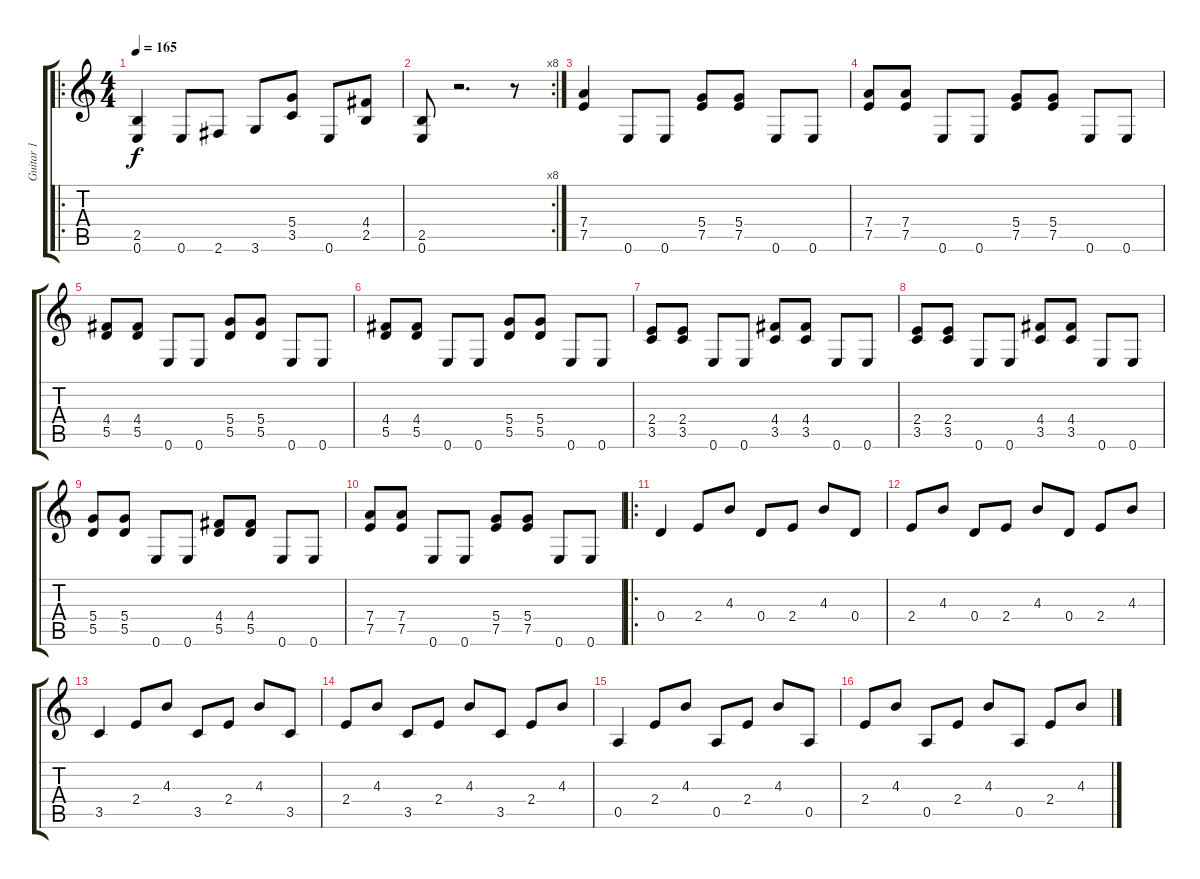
\track ("Guitar 1" "Guitar 1") {instrument distortionguitar}
\staff {score tabs}
\tuning (E4 B3 G3 D3 A2 E2) {hide}
\ro
\ts (4 4)
\tempo 165
\clef g2
\ks c
(2.5 0.6).4{dy f instrument distortionguitar} 0.6.8 2.6.8 3.6.8 (5.4 3.5).8 0.6.8 (4.4 2.5).8 |
\rc 8
(2.5 0.6).8 r.2{d} r.8 |
(7.4 7.5).4 0.6.8 0.6.8 (5.4 7.5).8 (5.4 7.5).8 0.6.8 0.6.8 |
(7.4 7.5).8 (7.4 7.5).8 0.6.8 0.6.8 (5.4 7.5).8 (5.4 7.5).8 0.6.8 0.6.8 |
(4.4 5.5).8 (4.4 5.5).8 0.6.8 0.6.8 (5.4 5.5).8 (5.4 5.5).8 0.6.8 0.6.8 |
(4.4 5.5).8 (4.4 5.5).8 0.6.8 0.6.8 (5.4 5.5).8 (5.4 5.5).8 0.6.8 0.6.8 |
(2.4 3.5).8 (2.4 3.5).8 0.6.8 0.6.8 (4.4 3.5).8 (4.4 3.5).8 0.6.8 0.6.8 |
(2.4 3.5).8 (2.4 3.5).8 0.6.8 0.6.8 (4.4 3.5).8 (4.4 3.5).8 0.6.8 0.6.8 |
(5.4 5.5).8 (5.4 5.5).8 0.6.8 0.6.8 (4.4 5.5).8 (4.4 5.5).8 0.6.8 0.6.8 |
(7.4 7.5).8 (7.4 7.5).8 0.6.8 0.6.8 (5.4 7.5).8 (5.4 7.5).8 0.6.8 0.6.8 |
\ro
0.4.4 2.4.8 4.3.8 0.4.8 2.4.8 4.3.8 0.4.8 |
2.4.8 4.3.8 0.4.8 2.4.8 4.3.8 0.4.8 2.4.8 4.3.8 |
3.5.4 2.4.8 4.3.8 3.5.8 2.4.8 4.3.8 3.5.8 |
2.4.8 4.3.8 3.5.8 2.4.8 4.3.8 3.5.8 2.4.8 4.3.8 |
0.5.4 2.4.8 4.3.8 0.5.8 2.4.8 4.3.8 0.5.8 |
2.4.8 4.3.8 0.5.8 2.4.8 4.3.8 0.5.8 2.4.8 4.3.8
